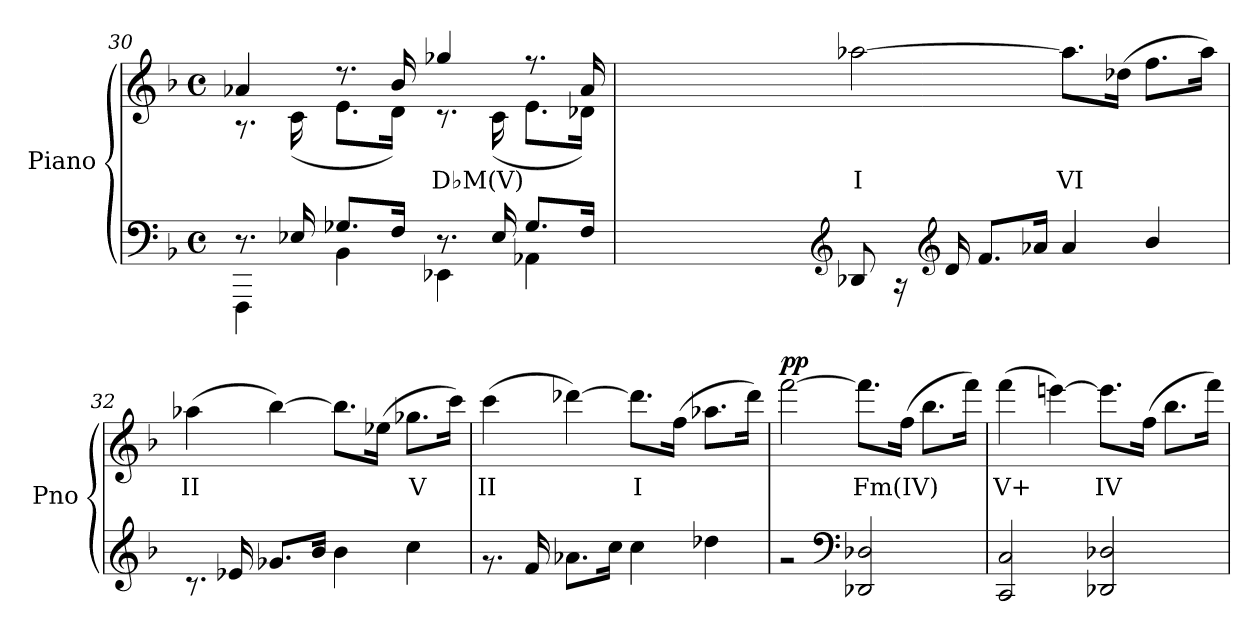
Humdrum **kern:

**kern	**kern	**text	**dynam
*part1	*part1	*part1	*part1
*staff2	*staff1	*staff1	*staff1/2
*I"Piano	*	*	*
*I'Pno	*	*	*
*clefF4	*clefG2	*	*
*k[b-]	*k[b-]	*	*
*M4/4	*M4/4	*	*
*met(c)	*met(c)	*	*
=30	=30	=30	=30
*^	*^	*	*
*	*^	*	*	*	*
1ryy	4FFF\	8.r	4a-X/	8.r	.	.
.	.	16E-X/	.	(>16c\	.	.
.	4BB-\	8.G-X/L	8.r	8.e\L	.	.
.	.	16F/Jk	16b-/	16d\Jk)	.	.
!	!	!	!	!	!LO:LY:b	!
.	4EE-X\	8.r	4gg-X/	8.r	D♭M(V)	.
.	.	16E-/	.	(>16c\	.	.
.	4AA-X\	8.G-/L	8.r	8.e\L	.	.
.	.	16F/Jk	16a-/	16d-X\Jk)	.	.
=31	=31	=31	=31	=31	=31	=31
!	!	!	!	!	!LO:LY:b	!
*	*v	*v	*	*	*	*
*	*	*v	*v	*	*
1ryy	8DD-X/	[2aa-X\	I	.
.	16r	.	.	.
*clefG2	*	*	*	*
.	16d/	.	.	.
.	8.f/L	.	.	.
.	16a-X/Jk	.	.	.
!	!	!	!LO:LY:b	!
.	4a-/	8.aa-\L]	VI	.
.	.	(>16dd-X\Jk	.	.
.	4b-/	8.ff\L	.	.
.	.	16aa-\Jk)	.	.
!!LO:LB:g=z
=32	=32	=32	=32	=32
!	!	!	!LO:LY:b	!
1ryy	8.r	(>4aa-X\	II	.
.	16e-X/	.	.	.
.	8.g-X/L	[4bb-\)	.	.
.	16b-/Jk	.	.	.
.	4b-\	8.bb-\L]	.	.
.	.	(>16ee-X\Jk	.	.
!	!	!	!LO:LY:b	!
.	4cc\	8.gg-X\L	V	.
.	.	16ccc\Jk)	.	.
=33	=33	=33	=33	=33
!	!	!	!LO:LY:b	!
1ryy	8.r	(>4ccc\	II	.
.	16f/	.	.	.
.	8.a-X\L	[4ddd-X\)	.	.
.	16cc\Jk	.	.	.
!	!	!	!LO:LY:b	!
.	4cc\	8.ddd-\L]	I	.
.	.	(>16ff\Jk	.	.
.	4dd-X\	8.aa-X\L	.	.
.	.	16ddd-\Jk)	.	.
=34	=34	=34	=34	=34
!	!	!	!	!LO:DY:b
1ryy	2r	[2fff\	.	pp
*clefF4	*	*	*	*
!	!	!	!LO:LY:b	!
.	2DD-X/ 2D-X/	8.fff\L]	Fm(IV)	.
.	.	(>16ff\Jk	.	.
.	.	8.bb-\L	.	.
.	.	16fff\Jk)	.	.
=35	=35	=35	=35	=35
!	!	!	!LO:LY:b	!
1ryy	2CC/ 2C/	(>4fff\	V+	.
.	.	[4eeen\)	.	.
!	!	!	!LO:LY:b	!
.	2DD-X/ 2D-X/	8.eee\L]	IV	.
.	.	(>16ff\Jk	.	.
.	.	8.bb-\L	.	.
.	.	16fff\Jk)	.	.
*v	*v	*	*	*
=	=	=	=
*-	*-	*-	*-
